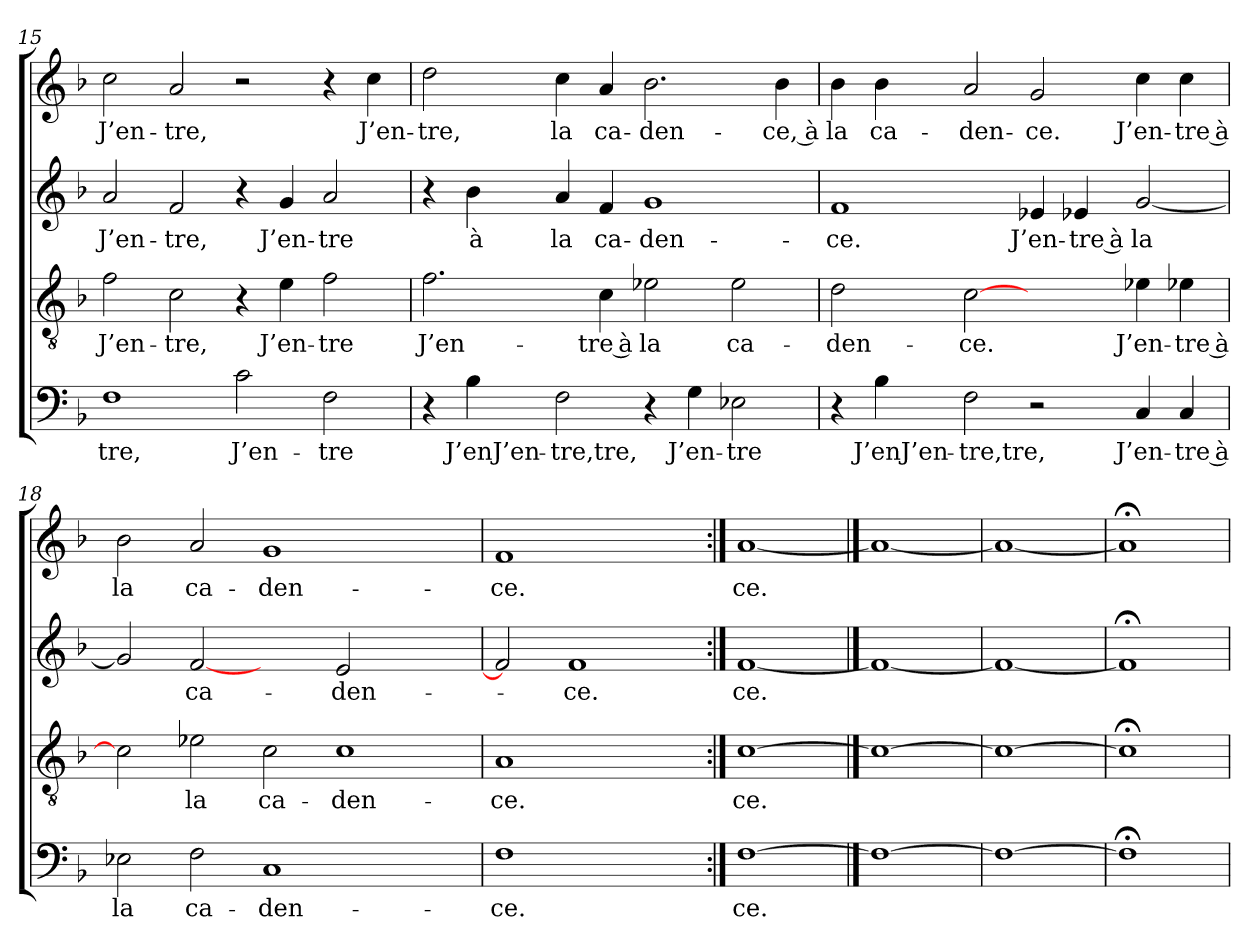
**kern	**text	**kern	**text	**kern	**text	**kern	**text
*part4	*part4	*part3	*part3	*part2	*part2	*part1	*part1
*staff4	*staff4	*staff3	*staff3	*staff2	*staff2	*staff1	*staff1
*clefF4	*	*clefGv2	*	*clefG2	*	*clefG2	*
*k[b-]	*	*k[b-]	*	*k[b-]	*	*k[b-]	*
=15	=15	=15	=15	=15	=15	=15	=15
1F	-tre,	2f	J’en-	2a	J’en-	2cc	J’en-
.	.	2c	-tre,	2f	-tre,	2a	-tre,
2c	J’en-	4r	.	4r	.	2r	.
.	.	4e	J’en-	4g	J’en-	.	.
2F	-tre	2f	-tre	2a	-tre	4r	.
.	.	.	.	.	.	4cc	J’en-
!!LO:LB:g=z
=16	=16	=16	=16	=16	=16	=16	=16
4r	.	2.f	J’en-	4r	.	2dd	-tre,
4B-	J’enJ’en-	.	.	4b-	à	.	.
2F	-tre,tre,	.	.	4a	la	4cc	la
.	.	4c	-tre à	4f	ca-	4a	ca-
4r	.	2e-X	la	1g	-den-	2.b-	-den-
4G	J’en-	.	.	.	.	.	.
2E-X	-tre	2e-	ca-	.	.	.	.
.	.	.	.	.	.	4b-	-ce, à
=17	=17	=17	=17	=17	=17	=17	=17
4r	.	2d	-den-	1f	-ce.	4b-	la
4B-	J’enJ’en-	.	.	.	.	4b-	ca-
2F	-tre,tre,	[2c	-ce.	.	.	2a	-den-
2r	.	2ryy	.	4e-X	J’en-	2g	-ce.
.	.	.	.	4e-X	-tre à	.	.
4C	J’en-	4e-X	J’en-	[2g	la	4cc	J’en-
4C	-tre à	4e-X	-tre à	.	.	4cc	-tre à
=18	=18	=18	=18	=18	=18	=18	=18
2E-X	la	2c]	.	2g]	.	2b-	la
2F	ca-	2e-X	la	[2f	ca-	2a	ca-
1C	-den-	2c	ca-	2ryy	.	1g	-den-
.	.	1c	-den-	2e	-den-	.	.
2ryy	.	.	.	2ryy	.	2ryy	.
=19	=19	=19	=19	=19	=19	=19	=19
1F	-ce.	1A	-ce.	2f]	.	1f	-ce.
.	.	.	.	1f	-ce.	.	.
2ryy	.	2ryy	.	.	.	2ryy	.
=20:|!	=20:|!	=20:|!	=20:|!	=20:|!	=20:|!	=20:|!	=20:|!
[1F	- ce.	[1c	- ce.	[1f	- ce.	[1a	- ce.
==21	==21	==21	==21	==21	==21	==21	==21
1F_	.	1c_	.	1f_	.	1a_	.
=22	=22	=22	=22	=22	=22	=22	=22
1F_	.	1c_	.	1f_	.	1a_	.
=23	=23	=23	=23	=23	=23	=23	=23
1F;<]	.	1c;<]	.	1f;<]	.	1a;<]	.
=	=	=	=	=	=	=	=
*-	*-	*-	*-	*-	*-	*-	*-
